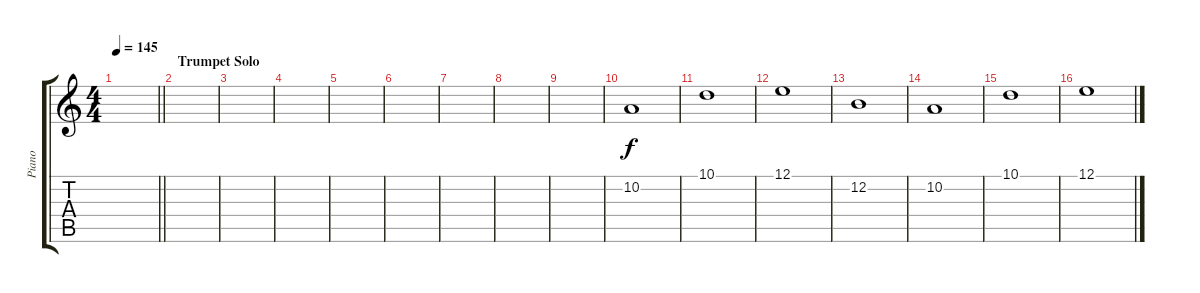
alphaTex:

\track ("Piano" "Piano") {instrument brightacousticpiano}
\staff {score tabs}
\tuning (E4 B3 G3 D3 A2 E2) {hide}
\ts (4 4)
\tempo 145
\clef g2
\barLineRight lightlight
\ks c
|
\section ("" "Trumpet Solo")
|
|
|
|
|
|
|
|
10.2.1 |
10.1.1 |
12.1.1 |
12.2.1 |
10.2.1 |
10.1.1 |
12.1.1
